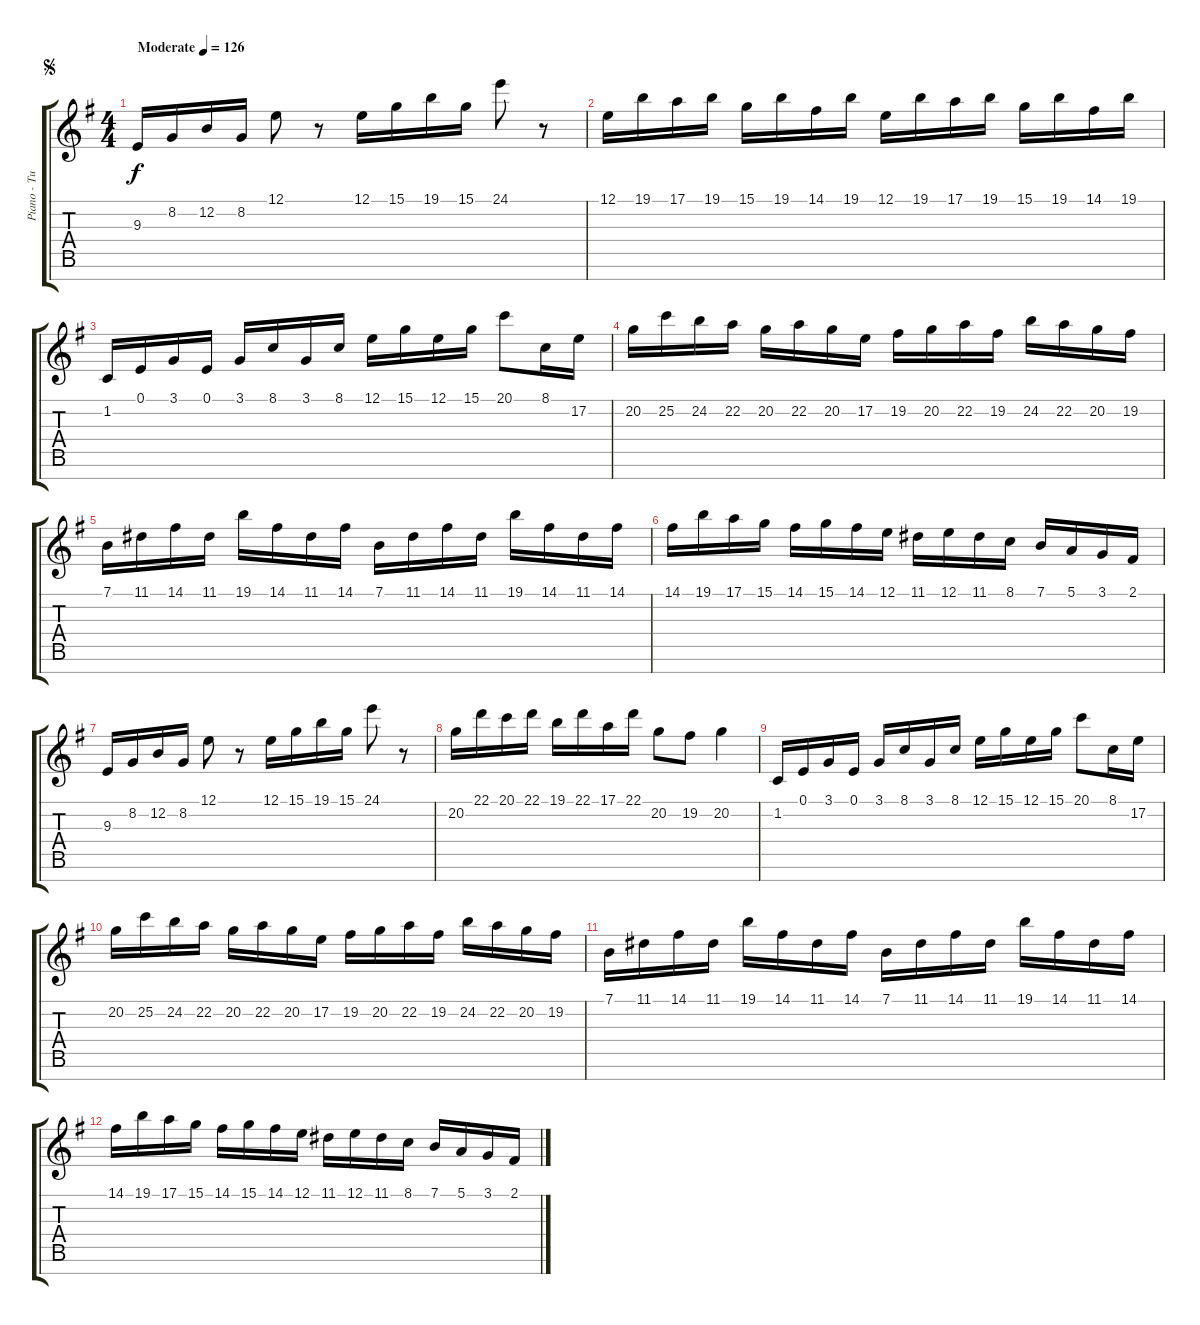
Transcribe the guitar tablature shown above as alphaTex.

\track ("Piano - Tuomas" "Piano - Tu") {instrument brightacousticpiano}
\staff {score tabs}
\tuning (E4 B3 G3 D3 A2 E2 B1) {hide}
\ts (4 4)
\jump segno
\tempo (126 "Moderate")
\clef g2
\ks eminor
9.3.16{dy f instrument brightacousticpiano} 8.2.16 12.2.16 8.2.16 12.1.8 r.8 12.1.16 15.1.16 19.1.16 15.1.16 24.1.8 r.8 |
12.1.16 19.1.16 17.1.16 19.1.16 15.1.16 19.1.16 14.1.16 19.1.16 12.1.16 19.1.16 17.1.16 19.1.16 15.1.16 19.1.16 14.1.16 19.1.16 |
1.2.16 0.1.16 3.1.16 0.1.16 3.1.16 8.1.16 3.1.16 8.1.16 12.1.16 15.1.16 12.1.16 15.1.16 20.1.8 8.1.16 17.2.16 |
20.2.16 25.2.16 24.2.16 22.2.16 20.2.16 22.2.16 20.2.16 17.2.16 19.2.16 20.2.16 22.2.16 19.2.16 24.2.16 22.2.16 20.2.16 19.2.16 |
7.1.16 11.1.16 14.1.16 11.1.16 19.1.16 14.1.16 11.1.16 14.1.16 7.1.16 11.1.16 14.1.16 11.1.16 19.1.16 14.1.16 11.1.16 14.1.16 |
14.1.16 19.1.16 17.1.16 15.1.16 14.1.16 15.1.16 14.1.16 12.1.16 11.1.16 12.1.16 11.1.16 8.1.16 7.1.16 5.1.16 3.1.16 2.1.16 |
9.3.16 8.2.16 12.2.16 8.2.16 12.1.8 r.8 12.1.16 15.1.16 19.1.16 15.1.16 24.1.8 r.8 |
20.2.16 22.1.16 20.1.16 22.1.16 19.1.16 22.1.16 17.1.16 22.1.16 20.2.8 19.2.8 20.2.4 |
1.2.16 0.1.16 3.1.16 0.1.16 3.1.16 8.1.16 3.1.16 8.1.16 12.1.16 15.1.16 12.1.16 15.1.16 20.1.8 8.1.16 17.2.16 |
20.2.16 25.2.16 24.2.16 22.2.16 20.2.16 22.2.16 20.2.16 17.2.16 19.2.16 20.2.16 22.2.16 19.2.16 24.2.16 22.2.16 20.2.16 19.2.16 |
7.1.16 11.1.16 14.1.16 11.1.16 19.1.16 14.1.16 11.1.16 14.1.16 7.1.16 11.1.16 14.1.16 11.1.16 19.1.16 14.1.16 11.1.16 14.1.16 |
14.1.16 19.1.16 17.1.16 15.1.16 14.1.16 15.1.16 14.1.16 12.1.16 11.1.16 12.1.16 11.1.16 8.1.16 7.1.16 5.1.16 3.1.16 2.1.16
